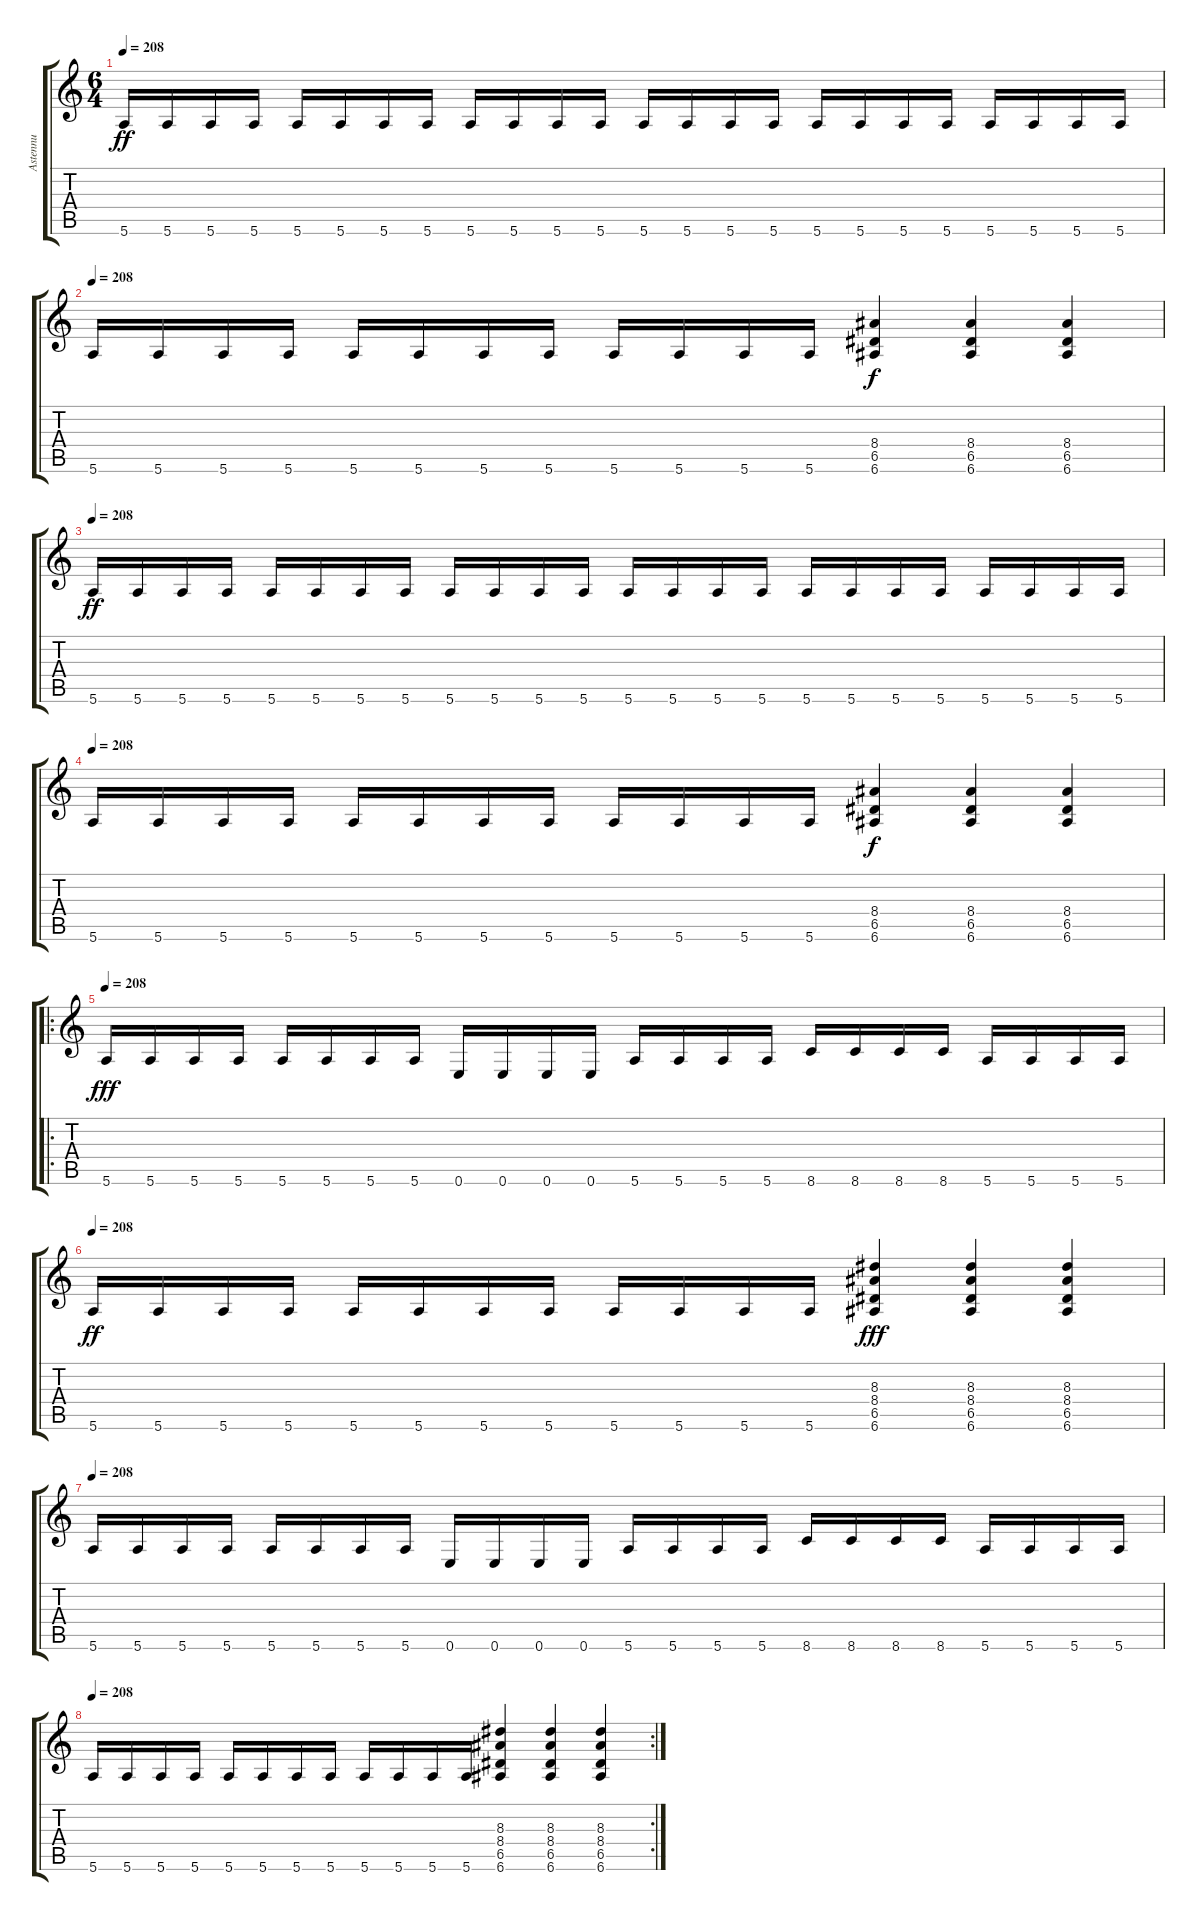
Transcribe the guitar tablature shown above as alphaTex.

\track ("Astennu" "Astennu") {instrument distortionguitar}
\staff {score tabs}
\tuning (E4 B3 G3 D3 A2 E2) {hide}
\ts (6 4)
\tempo 208
\clef g2
\ks c
5.6.16{dy ff} 5.6.16 5.6.16 5.6.16 5.6.16 5.6.16 5.6.16 5.6.16 5.6.16 5.6.16 5.6.16 5.6.16 5.6.16 5.6.16 5.6.16 5.6.16 5.6.16 5.6.16 5.6.16 5.6.16 5.6.16 5.6.16 5.6.16 5.6.16 |
\tempo 208
5.6.16 5.6.16 5.6.16 5.6.16 5.6.16 5.6.16 5.6.16 5.6.16 5.6.16 5.6.16 5.6.16 5.6.16 (8.4 6.5 6.6).4{dy f} (8.4 6.5 6.6).4 (8.4 6.5 6.6).4 |
\tempo 208
5.6.16{dy ff} 5.6.16 5.6.16 5.6.16 5.6.16 5.6.16 5.6.16 5.6.16 5.6.16 5.6.16 5.6.16 5.6.16 5.6.16 5.6.16 5.6.16 5.6.16 5.6.16 5.6.16 5.6.16 5.6.16 5.6.16 5.6.16 5.6.16 5.6.16 |
\tempo 208
5.6.16 5.6.16 5.6.16 5.6.16 5.6.16 5.6.16 5.6.16 5.6.16 5.6.16 5.6.16 5.6.16 5.6.16 (8.4 6.5 6.6).4{dy f} (8.4 6.5 6.6).4 (8.4 6.5 6.6).4 |
\ro
\tempo 208
5.6.16{dy fff} 5.6.16 5.6.16 5.6.16 5.6.16 5.6.16 5.6.16 5.6.16 0.6.16 0.6.16 0.6.16 0.6.16 5.6.16 5.6.16 5.6.16 5.6.16 8.6.16 8.6.16 8.6.16 8.6.16 5.6.16 5.6.16 5.6.16 5.6.16 |
\tempo 208
5.6.16{dy ff} 5.6.16 5.6.16 5.6.16 5.6.16 5.6.16 5.6.16 5.6.16 5.6.16 5.6.16 5.6.16 5.6.16 (8.3 8.4 6.5 6.6).4{dy fff} (8.3 8.4 6.5 6.6).4 (8.3 8.4 6.5 6.6).4 |
\tempo 208
5.6.16 5.6.16 5.6.16 5.6.16 5.6.16 5.6.16 5.6.16 5.6.16 0.6.16 0.6.16 0.6.16 0.6.16 5.6.16 5.6.16 5.6.16 5.6.16 8.6.16 8.6.16 8.6.16 8.6.16 5.6.16 5.6.16 5.6.16 5.6.16 |
\rc 2
\tempo 208
5.6.16 5.6.16 5.6.16 5.6.16 5.6.16 5.6.16 5.6.16 5.6.16 5.6.16 5.6.16 5.6.16 5.6.16 (8.3 8.4 6.5 6.6).4 (8.3 8.4 6.5 6.6).4 (8.3 8.4 6.5 6.6).4
